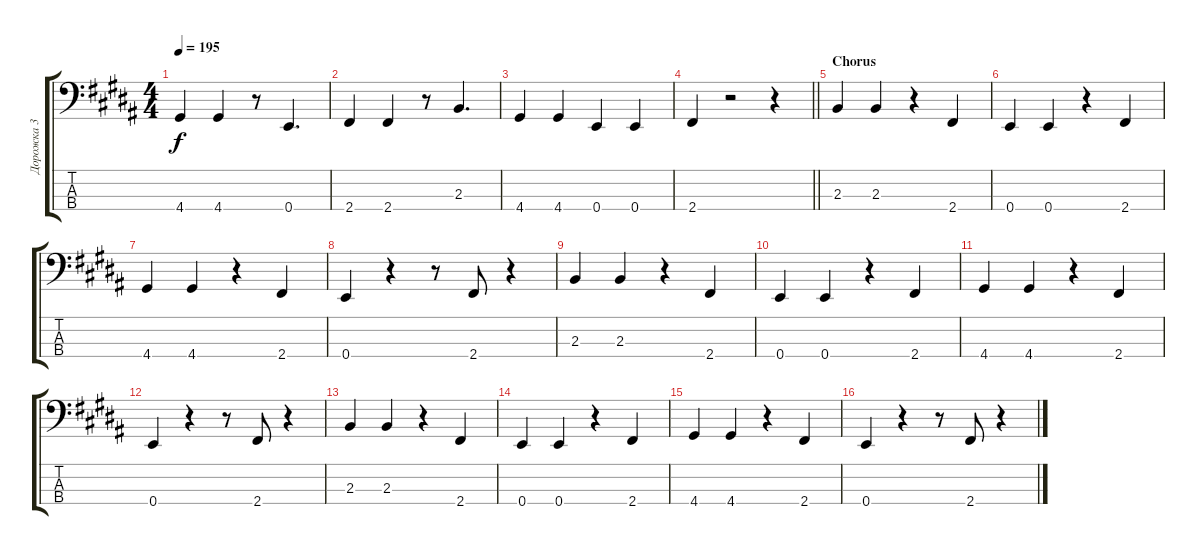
\track ("Дорожка 3" "Дорожка 3") {instrument electricbassfinger}
\staff {score tabs}
\tuning (G2 D2 A1 E1) {hide}
\ts (4 4)
\tempo 195
\clef f4
\ks b
4.4.4{dy f} 4.4.4 r.8 0.4.4{d} |
2.4.4 2.4.4 r.8 2.3.4{d} |
4.4.4 4.4.4 0.4.4 0.4.4 |
\barLineRight lightlight
2.4.4 r.2 r.4 |
\section ("" "Chorus")
2.3.4 2.3.4 r.4 2.4.4 |
0.4.4 0.4.4 r.4 2.4.4 |
4.4.4 4.4.4 r.4 2.4.4 |
0.4.4 r.4 r.8 2.4.8 r.4 |
2.3.4 2.3.4 r.4 2.4.4 |
0.4.4 0.4.4 r.4 2.4.4 |
4.4.4 4.4.4 r.4 2.4.4 |
0.4.4 r.4 r.8 2.4.8 r.4 |
2.3.4 2.3.4 r.4 2.4.4 |
0.4.4 0.4.4 r.4 2.4.4 |
4.4.4 4.4.4 r.4 2.4.4 |
0.4.4 r.4 r.8 2.4.8 r.4
